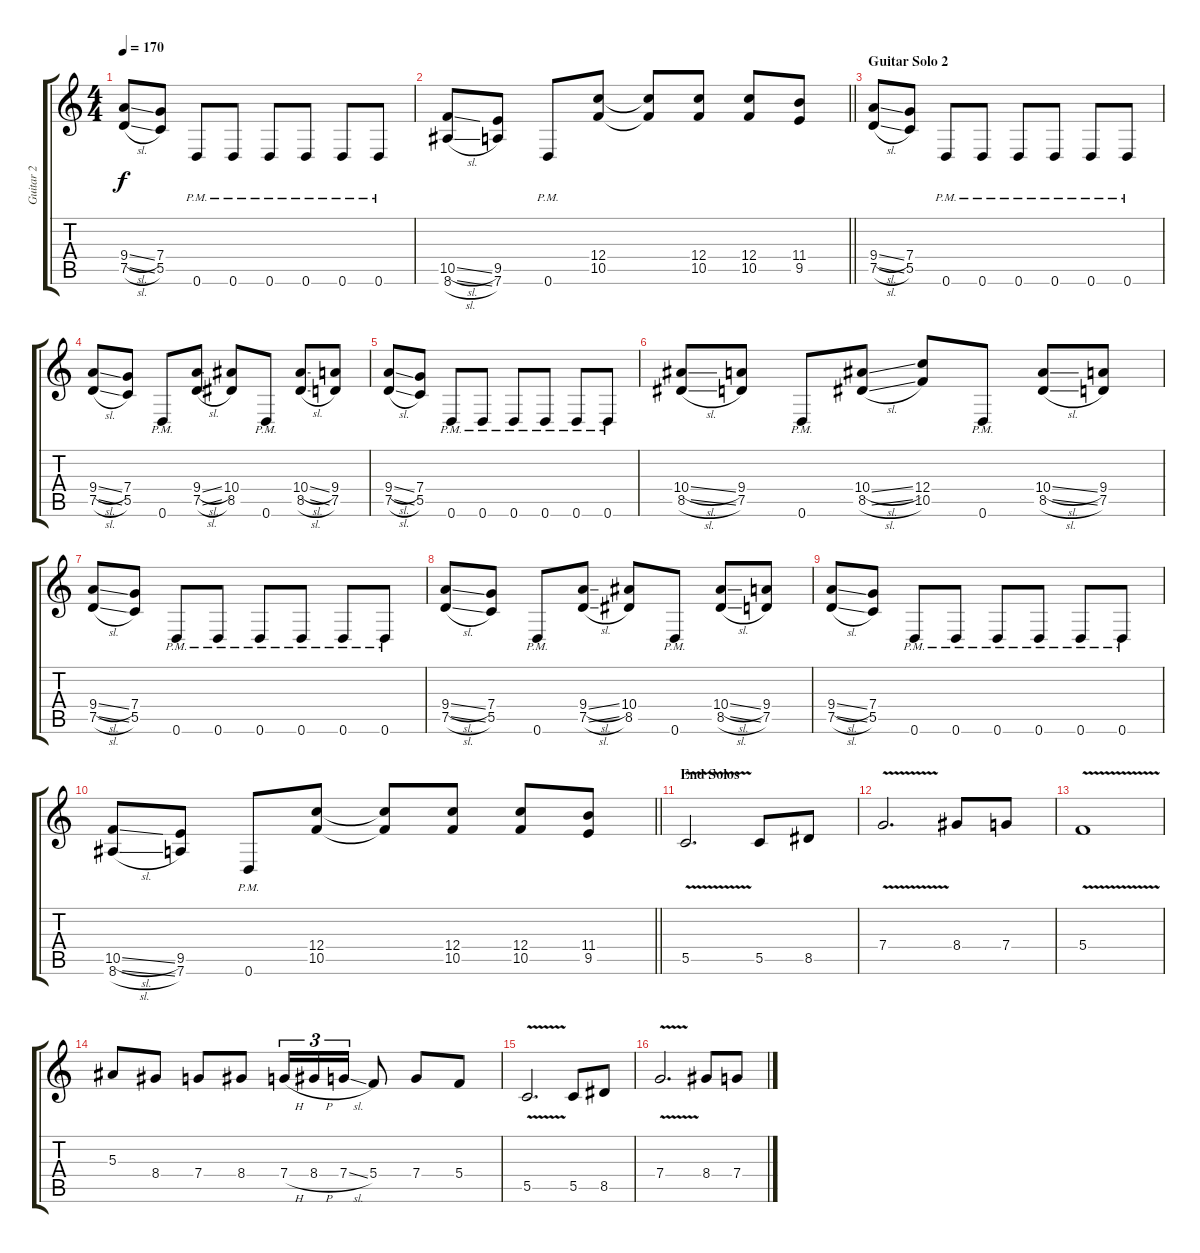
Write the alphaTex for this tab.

\track ("Guitar 2" "Guitar 2") {instrument distortionguitar}
\staff {score tabs}
\tuning (D4 A3 F3 C3 G2 D2) {hide}
\ts (4 4)
\tempo 170
\clef g2
\ks c
(9.4{sl} 7.5{sl}).8{dy f} (7.4 5.5).8 0.6{pm}.8 0.6{pm}.8 0.6{pm}.8 0.6{pm}.8 0.6{pm}.8 0.6{pm}.8 |
\barLineRight lightlight
(10.5{sl} 8.6{sl}).8 (9.5 7.6).8 0.6{pm}.8 (12.4 10.5).8 (12.4{t} 10.5{t}).8 (12.4 10.5).8 (12.4 10.5).8 (11.4 9.5).8 |
\section ("" "Guitar Solo 2")
(9.4{sl} 7.5{sl}).8 (7.4 5.5).8 0.6{pm}.8 0.6{pm}.8 0.6{pm}.8 0.6{pm}.8 0.6{pm}.8 0.6{pm}.8 |
(9.4{sl} 7.5{sl}).8 (7.4 5.5).8 0.6{pm}.8 (9.4{sl} 7.5{sl}).8 (10.4 8.5).8 0.6{pm}.8 (10.4{sl} 8.5{sl}).8 (9.4 7.5).8 |
(9.4{sl} 7.5{sl}).8 (7.4 5.5).8 0.6{pm}.8 0.6{pm}.8 0.6{pm}.8 0.6{pm}.8 0.6{pm}.8 0.6{pm}.8 |
(10.4{sl} 8.5{sl}).8 (9.4 7.5).8 0.6{pm}.8 (10.4{sl} 8.5{sl}).8 (12.4 10.5).8 0.6{pm}.8 (10.4{sl} 8.5{sl}).8 (9.4 7.5).8 |
(9.4{sl} 7.5{sl}).8 (7.4 5.5).8 0.6{pm}.8 0.6{pm}.8 0.6{pm}.8 0.6{pm}.8 0.6{pm}.8 0.6{pm}.8 |
(9.4{sl} 7.5{sl}).8 (7.4 5.5).8 0.6{pm}.8 (9.4{sl} 7.5{sl}).8 (10.4 8.5).8 0.6{pm}.8 (10.4{sl} 8.5{sl}).8 (9.4 7.5).8 |
(9.4{sl} 7.5{sl}).8 (7.4 5.5).8 0.6{pm}.8 0.6{pm}.8 0.6{pm}.8 0.6{pm}.8 0.6{pm}.8 0.6{pm}.8 |
\barLineRight lightlight
(10.5{sl} 8.6{sl}).8 (9.5 7.6).8 0.6{pm}.8 (12.4 10.5).8 (12.4{t} 10.5{t}).8 (12.4 10.5).8 (12.4 10.5).8 (11.4 9.5).8 |
\section ("" "End Solos")
5.5{v}.2{d} 5.5.8 8.5.8 |
7.4{v}.2{d} 8.4.8 7.4.8 |
5.4{v}.1 |
5.3.8 8.4.8 7.4.8 8.4.8 7.4{h}.16{tu (3 2)} 8.4{h}.16{tu (3 2)} 7.4{sl}.16{tu (3 2)} 5.4.8 7.4.8 5.4.8 |
5.5{v}.2{d} 5.5.8 8.5.8 |
7.4{v}.2{d} 8.4.8 7.4.8
